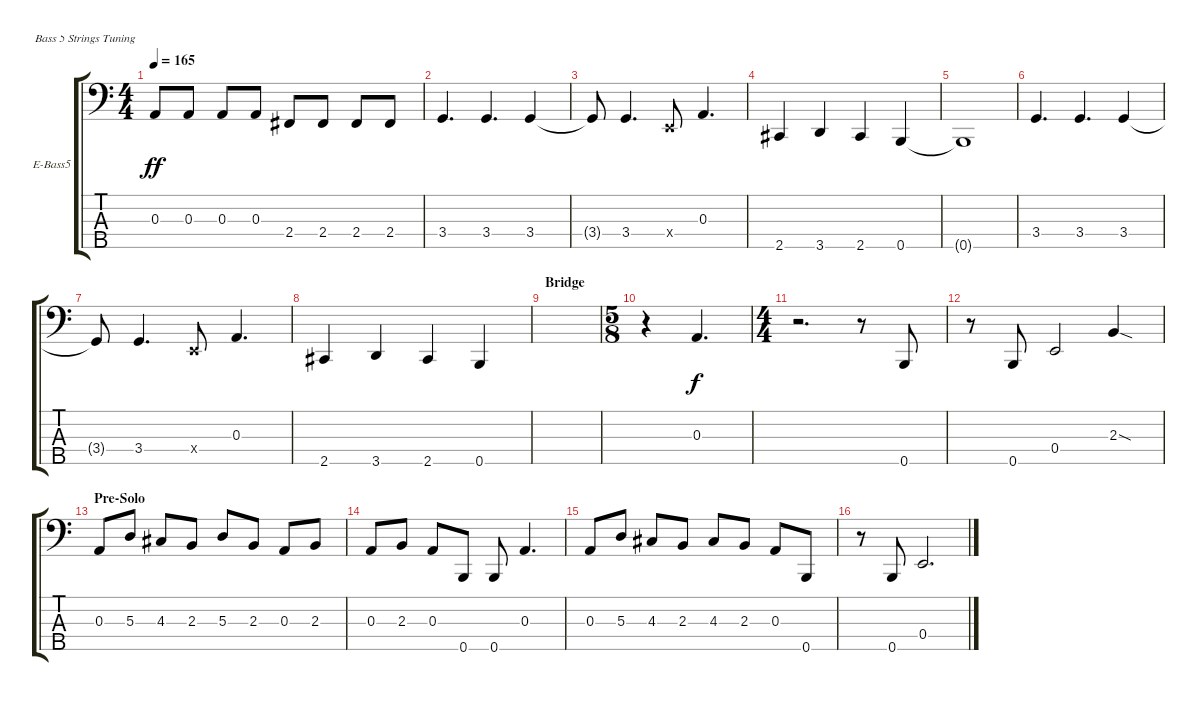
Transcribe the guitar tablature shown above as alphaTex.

\defaultSystemsLayout 4
\bracketExtendMode groupsimilarinstruments
\firstSystemTrackNameOrientation horizontal
\otherSystemsTrackNameOrientation horizontal
\track ("Bass" "E-Bass5") {instrument electricbassfinger}
\staff {score tabs}
\tuning (G2 D2 A1 E1 B0)
\ts (4 4)
\tempo 165
\clef f4
\scale
0.333333
\ks c
0.3.8{dy ff} 0.3.8 0.3.8 0.3.8 2.4.8 2.4.8 2.4.8 2.4.8 |
\scale
0.333333 3.4.4{d} 3.4.4{d} 3.4.4 |
\scale
0.333333 3.4{t}.8 3.4.4{d} 0.4{x}.8 0.3.4{d} |
\scale
0.333333 2.5.4 3.5.4 2.5.4 0.5.4 |
\scale
0.333333 0.5{t}.1 |
\scale
0.333333 3.4.4{d} 3.4.4{d} 3.4.4 |
\scale
0.333333 3.4{t}.8 3.4.4{d} 0.4{x}.8 0.3.4{d} |
\scale
0.257261 2.5.4 3.5.4 2.5.4 0.5.4 |
\section ("" "Bridge")
\scale
0.257261 |
\ts (5 8)
\scale
0.485477 r.4 0.3.4{d dy f} |
\ts (4 4)
\scale
0.485477 r.2{d} r.8 0.5.8 |
\scale
0.257261 r.8 0.5.8 0.4.2 2.3{sod}.4 |
\section ("" "Pre-Solo")
\scale
0.257261 0.3.8 5.3.8 4.3.8 2.3.8 5.3.8 2.3.8 0.3.8 2.3.8 |
\scale
0.333333 0.3.8 2.3.8 0.3.8 0.5.8 0.5.8 0.3.4{d} |
\scale
0.333333 0.3.8 5.3.8 4.3.8 2.3.8 4.3.8 2.3.8 0.3.8 0.5.8 |
\scale
0.333333 r.8 0.5.8 0.4.2{d}
